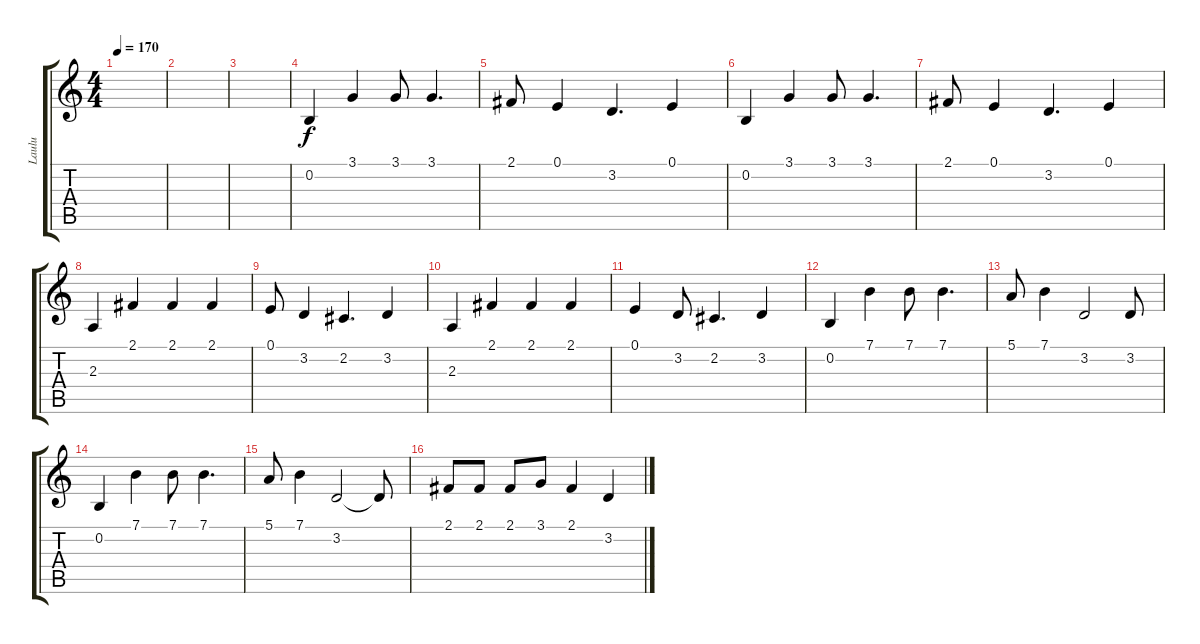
\track ("Laulu" "Laulu") {instrument clarinet}
\staff {score tabs}
\tuning (E4 B3 G3 D3 A2 E2) {hide}
\ts (4 4)
\tempo 170
\clef g2
\ks c
|
|
|
0.2.4 3.1.4 3.1.8 3.1.4{d} |
2.1.8 0.1.4 3.2.4{d} 0.1.4 |
0.2.4 3.1.4 3.1.8 3.1.4{d} |
2.1.8 0.1.4 3.2.4{d} 0.1.4 |
2.3.4 2.1.4 2.1.4 2.1.4 |
0.1.8 3.2.4 2.2.4{d} 3.2.4 |
2.3.4 2.1.4 2.1.4 2.1.4 |
0.1.4 3.2.8 2.2.4{d} 3.2.4 |
0.2.4 7.1.4 7.1.8 7.1.4{d} |
5.1.8 7.1.4 3.2.2 3.2.8 |
0.2.4 7.1.4 7.1.8 7.1.4{d} |
5.1.8 7.1.4 3.2.2 3.2{t}.8 |
2.1.8 2.1.8 2.1.8 3.1.8 2.1.4 3.2.4
